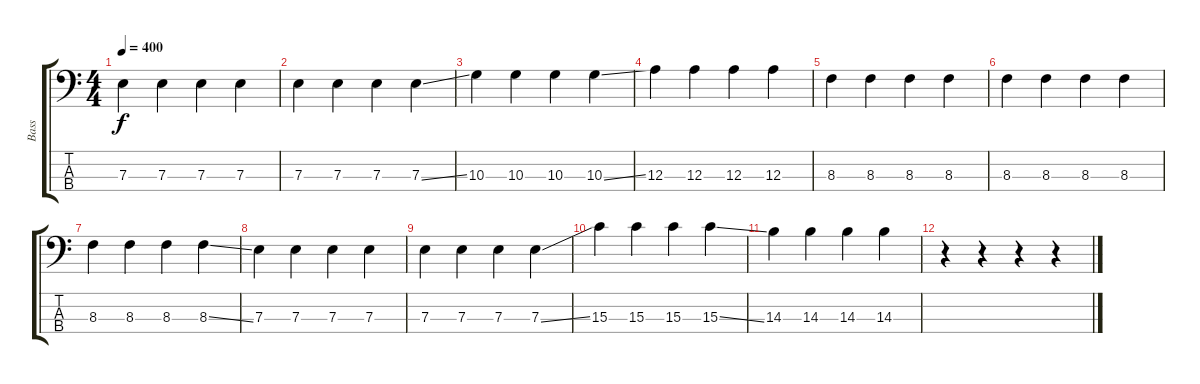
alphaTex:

\track ("Bass" "Bass") {instrument electricbasspick}
\staff {score tabs}
\tuning (G2 D2 A1 E1) {hide}
\ts (4 4)
\tempo 400
\clef f4
\ks c
7.3.4{dy f} 7.3.4 7.3.4 7.3.4 |
7.3.4 7.3.4 7.3.4 7.3{ss}.4 |
10.3.4 10.3.4 10.3.4 10.3{ss}.4 |
12.3.4 12.3.4 12.3.4 12.3.4 |
8.3.4 8.3.4 8.3.4 8.3.4 |
8.3.4 8.3.4 8.3.4 8.3.4 |
8.3.4 8.3.4 8.3.4 8.3{ss}.4 |
7.3.4 7.3.4 7.3.4 7.3.4 |
7.3.4 7.3.4 7.3.4 7.3{ss}.4 |
15.3.4 15.3.4 15.3.4 15.3{ss}.4 |
14.3.4 14.3.4 14.3.4 14.3.4 |
r.4 r.4 r.4 r.4
